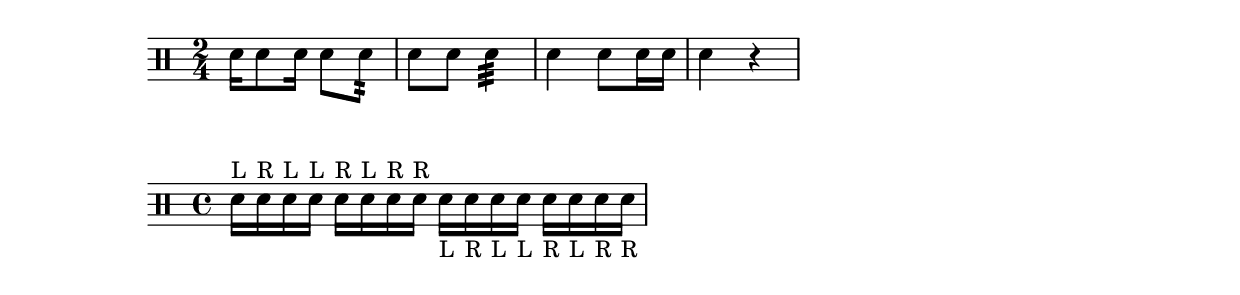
\version "2.20.0"

\drums {
  \time 2/4
  sn16 sn8 sn16 sn8 sn8:32
  sn8 sn8 sn4:32
  sn4 sn8 sn16 sn16
  sn4 r4
}

\drums {
  sn16^"L" sn^"R" sn^"L" sn^"L" sn^"R" sn^"L" sn^"R" sn^"R"
  sn16_"L" sn_"R" sn_"L" sn16_"L" sn_"R" sn_"L" sn_"R" sn_"R"
}